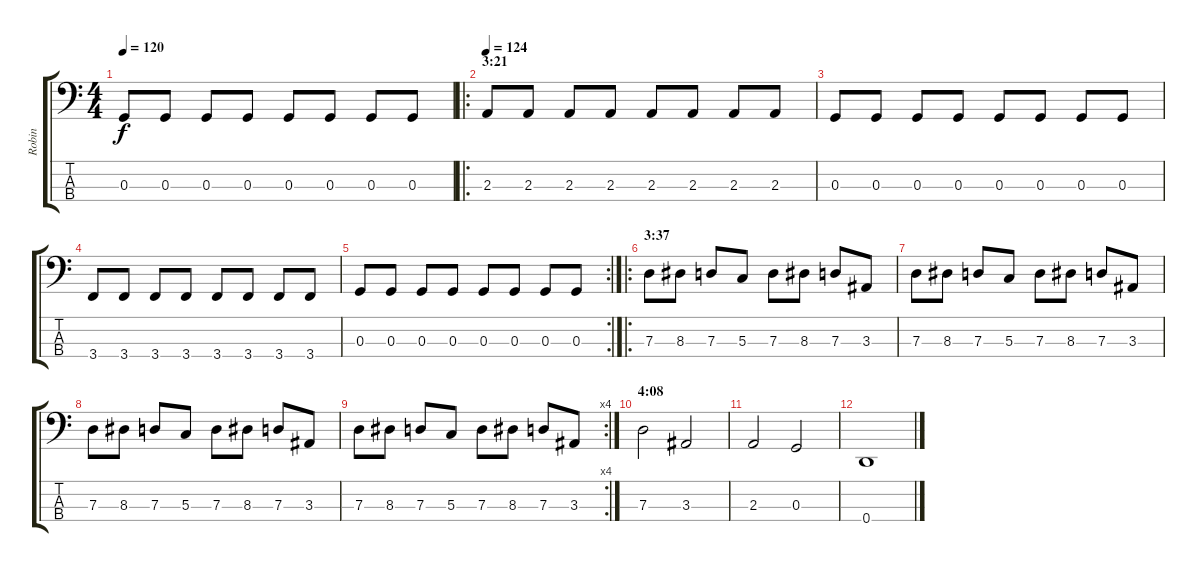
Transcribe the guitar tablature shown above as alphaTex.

\track ("Robin" "Robin") {instrument electricbasspick}
\staff {score tabs}
\tuning (F2 C2 G1 D1) {hide}
\ts (4 4)
\tempo 120
\clef f4
\ks c
0.3.8{dy f} 0.3.8 0.3.8 0.3.8 0.3.8 0.3.8 0.3.8 0.3.8 |
\ro
\section ("" "3:21")
\tempo 124
2.3.8 2.3.8 2.3.8 2.3.8 2.3.8 2.3.8 2.3.8 2.3.8 |
0.3.8 0.3.8 0.3.8 0.3.8 0.3.8 0.3.8 0.3.8 0.3.8 |
3.4.8 3.4.8 3.4.8 3.4.8 3.4.8 3.4.8 3.4.8 3.4.8 |
\rc 2
0.3.8 0.3.8 0.3.8 0.3.8 0.3.8 0.3.8 0.3.8 0.3.8 |
\ro
\section ("" "3:37")
7.3.8 8.3.8 7.3.8 5.3.8 7.3.8 8.3.8 7.3.8 3.3.8 |
7.3.8 8.3.8 7.3.8 5.3.8 7.3.8 8.3.8 7.3.8 3.3.8 |
7.3.8 8.3.8 7.3.8 5.3.8 7.3.8 8.3.8 7.3.8 3.3.8 |
\rc 4
7.3.8 8.3.8 7.3.8 5.3.8 7.3.8 8.3.8 7.3.8 3.3.8 |
\section ("" "4:08")
7.3.2 3.3.2 |
2.3.2 0.3.2 |
0.4.1
